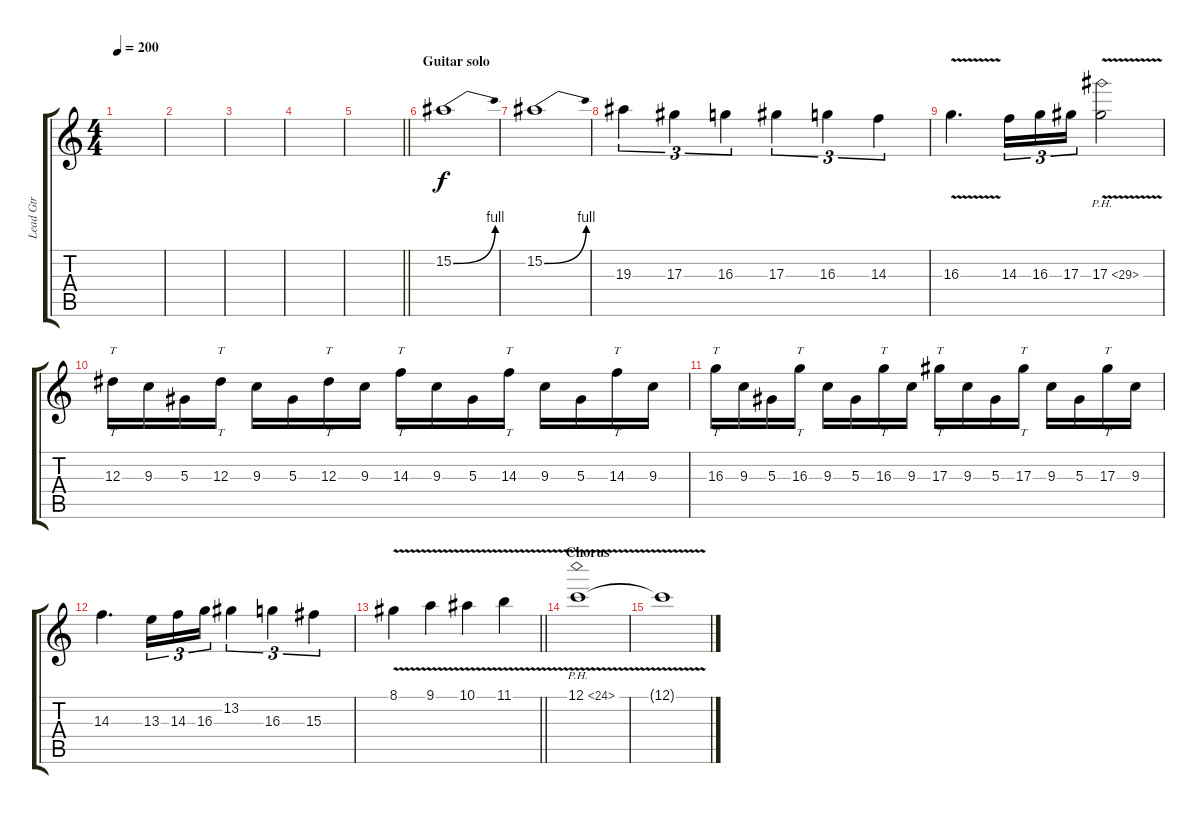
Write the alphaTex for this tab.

\track ("Lead Gtr" "Lead Gtr") {instrument overdrivenguitar}
\staff {score tabs}
\tuning (C4 G3 Eb3 Bb2 F2 C2) {hide}
\ts (4 4)
\tempo 200
\clef g2
\ks c
|
|
|
|
\barLineRight lightlight
|
\section ("" "Guitar solo")
15.2{be (bend 0 0 60 4)}.1 |
15.2{be (bend 0 0 60 4)}.1 |
19.3.4{tu (3 2)} 17.3.4{tu (3 2)} 16.3.4{tu (3 2)} 17.3.4{tu (3 2)} 16.3.4{tu (3 2)} 14.3.4{tu (3 2)} |
16.3{v}.4{d} 14.3.16{tu (3 2)} 16.3.16{tu (3 2)} 17.3.16{tu (3 2)} 17.3{ph 12 v}.2 |
12.3.16{tt} 9.3.16 5.3.16 12.3.16{tt} 9.3.16 5.3.16 12.3.16{tt} 9.3.16 14.3.16{tt} 9.3.16 5.3.16 14.3.16{tt} 9.3.16 5.3.16 14.3.16{tt} 9.3.16 |
16.3.16{tt} 9.3.16 5.3.16 16.3.16{tt} 9.3.16 5.3.16 16.3.16{tt} 9.3.16 17.3.16{tt} 9.3.16 5.3.16 17.3.16{tt} 9.3.16 5.3.16 17.3.16{tt} 9.3.16 |
14.3.4{d} 13.3.16{tu (3 2)} 14.3.16{tu (3 2)} 16.3.16{tu (3 2)} 13.2.4{tu (3 2)} 16.3.4{tu (3 2)} 15.3.4{tu (3 2)} |
\barLineRight lightlight
8.1{v}.4 9.1{v}.4 10.1{v}.4 11.1{v}.4 |
\section ("" "Chorus")
12.1{ph 12 v}.1 |
12.1{t}.1
